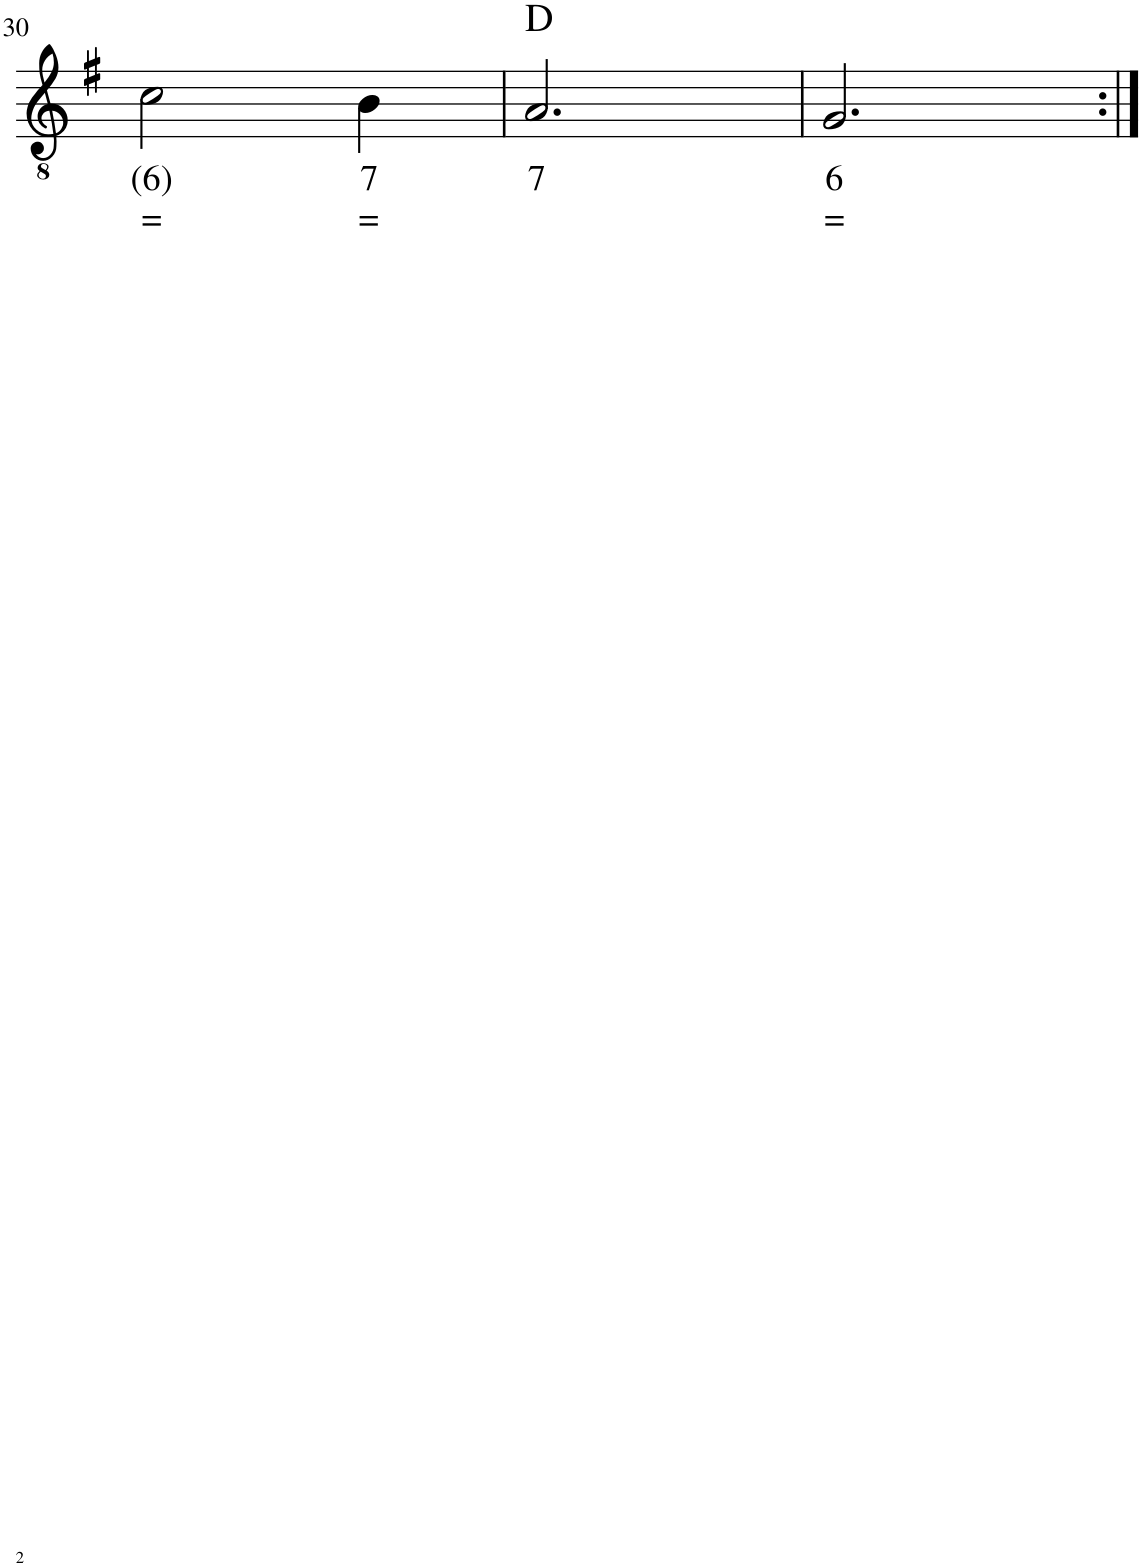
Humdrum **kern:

**kern	**text	**text	**harte
*part1	*part1	*part1	*part1
*staff1	*staff1	*staff1	*
*I"Klassieke gitaar, Accordion	*	*	*
*I'Acc	*	*	*
!!LO:PB:g=z
*clefGv2	*	*	*
*k[f#]	*	*	*
*M3/4	*	*	*
=30	=30	=30	=30
!	!LO:LY:b	!LO:LY:b	!
2c\	(6)	=	.
!	!LO:LY:b	!LO:LY:b	!
4B\	7	=	.
=31	=31	=31	=31
!	!LO:LY:b	!	!
2.A/	7	.	D:maj
=32	=32	=32	=32
!	!LO:LY:b	!LO:LY:b	!
2.G/	6	=	.
=:|!	=:|!	=:|!	=:|!
*-	*-	*-	*-
